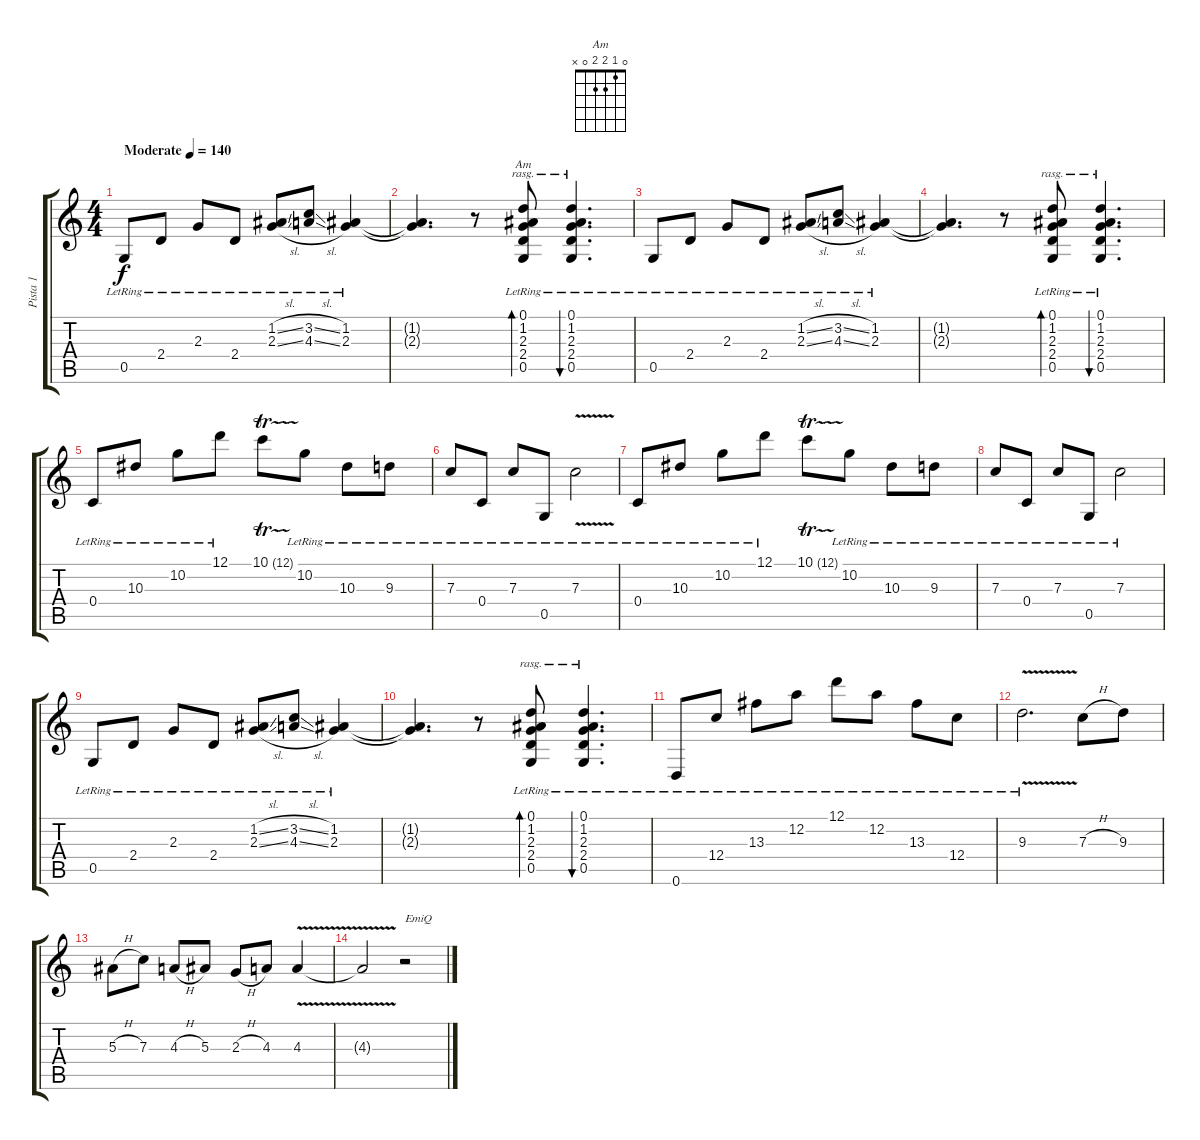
\track ("Pista 1" "Pista 1") {instrument acousticguitarsteel}
\staff {score tabs}
\tuning (D4 A3 F3 C3 G2 D2) {hide}
\chord ("Am" 0 1 2 2 0 x)
\ts (4 4)
\tempo (140 "Moderate")
\clef g2
\ks c
0.5{lr}.8{dy f instrument acousticguitarsteel} 2.4{lr}.8 2.3{lr}.8 2.4{lr}.8 (1.2{sl lr} 2.3{sl lr}).8 (3.2{sl lr} 4.3{sl lr}).8 (1.2{lr} 2.3{lr}).4 |
(1.2{t} 2.3{t}).4{d} r.8 (0.1{lr} 1.2{lr} 2.3{lr} 2.4{lr} 0.5{lr}).8{bd 60 ch "Am" rasg ii} (0.1{lr} 1.2{lr} 2.3{lr} 2.4{lr} 0.5{lr}).4{d bu 60 rasg ii} |
0.5{lr}.8 2.4{lr}.8 2.3{lr}.8 2.4{lr}.8 (1.2{sl lr} 2.3{sl lr}).8 (3.2{sl lr} 4.3{sl lr}).8 (1.2{lr} 2.3{lr}).4 |
(1.2{t} 2.3{t}).4{d} r.8 (0.1{lr} 1.2{lr} 2.3{lr} 2.4{lr} 0.5{lr}).8{bd 60 rasg ii} (0.1{lr} 1.2{lr} 2.3{lr} 2.4{lr} 0.5{lr}).4{d bu 60 rasg ii} |
0.4{lr}.8 10.3{lr}.8 10.2{lr}.8 12.1{lr}.8 10.1{tr (12 16)}.8 10.2{lr}.8 10.3{lr}.8 9.3{lr}.8 |
7.3{lr}.8 0.4{lr}.8 7.3{lr}.8 0.5{lr}.8 7.3{v lr}.2 |
0.4{lr}.8 10.3{lr}.8 10.2{lr}.8 12.1{lr}.8 10.1{tr (12 16)}.8 10.2{lr}.8 10.3{lr}.8 9.3{lr}.8 |
7.3{lr}.8 0.4{lr}.8 7.3{lr}.8 0.5{lr}.8 7.3{lr}.2 |
0.5{lr}.8 2.4{lr}.8 2.3{lr}.8 2.4{lr}.8 (1.2{sl lr} 2.3{sl lr}).8 (3.2{sl lr} 4.3{sl lr}).8 (1.2{lr} 2.3{lr}).4 |
(1.2{t} 2.3{t}).4{d} r.8 (0.1{lr} 1.2{lr} 2.3{lr} 2.4{lr} 0.5{lr}).8{bd 60 rasg ii} (0.1{lr} 1.2{lr} 2.3{lr} 2.4{lr} 0.5{lr}).4{d bu 60 rasg ii} |
0.6{lr}.8 12.4{lr}.8 13.3{lr}.8 12.2{lr}.8 12.1{lr}.8 12.2{lr}.8 13.3{lr}.8 12.4{lr}.8 |
9.3{v lr}.2{d} 7.3{h}.8 9.3.8 |
5.3{h}.8 7.3.8 4.3{h}.8 5.3.8 2.3{h}.8 4.3.8 4.3{v}.4 |
4.3{t}.2 r.2{txt "EmiQ"}
